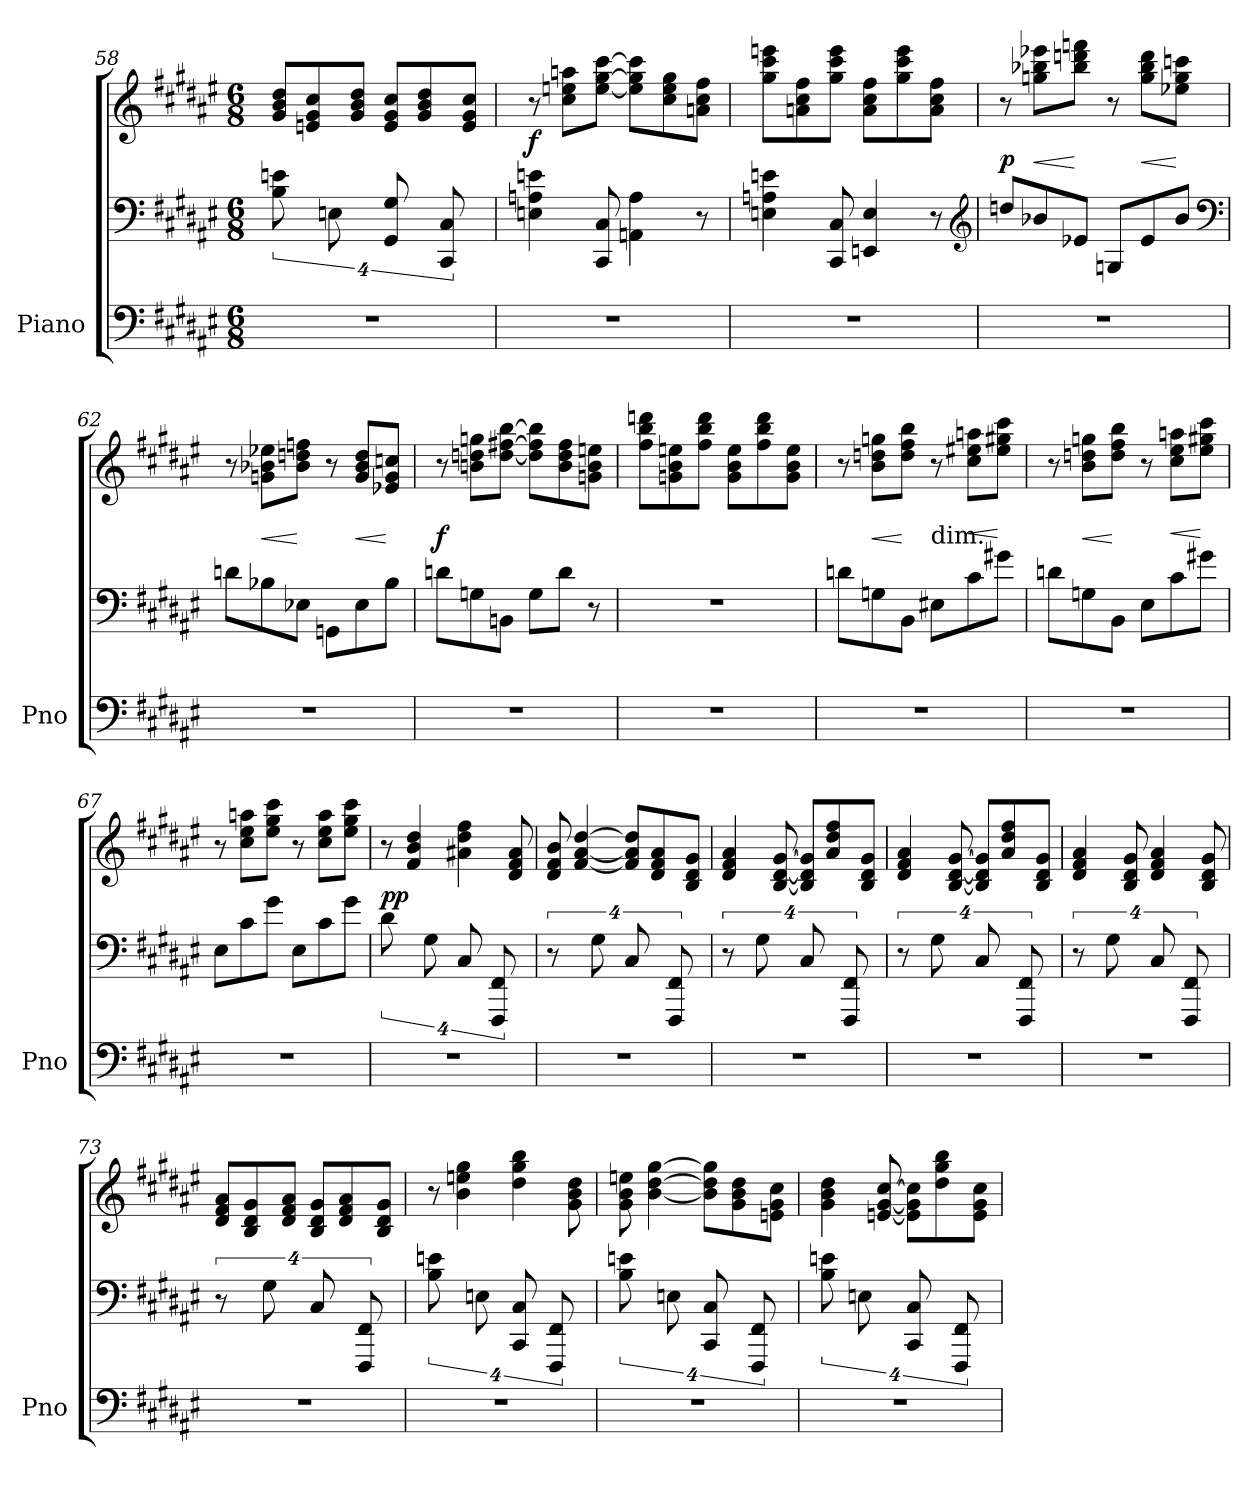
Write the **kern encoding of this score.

**kern	**kern	**kern	**dynam
*part1	*part1	*part1	*part1
*staff3	*staff2	*staff1	*staff1/2/3
*I"Piano	*	*	*
*I'Pno	*	*	*
*clefF4	*clefF4	*clefG2	*
*k[f#c#g#d#a#e#]	*k[f#c#g#d#a#e#]	*k[f#c#g#d#a#e#]	*
*F#:	*F#:	*F#:	*
*M6/8	*M6/8	*M6/8	*
=58	=58	=58	=58
2.r	16%3B 16%3en	8g# 8b 8dd#L	.
.	.	8en 8g# 8cc#	.
.	16%3En	.	.
.	.	8g# 8b 8dd#J	.
.	16%3GG# 16%3G#	8e 8g# 8cc#L	.
.	.	8g# 8b 8dd#	.
.	16%3CC# 16%3C#	.	.
.	.	8e 8g# 8cc#J	.
=59	=59	=59	=59
2.r	4En 4An 4en	8r	f
.	.	8cc# 8een 8aanL	.
.	8CC# 8C#	[8ee [8gg# [8ccc#J	.
.	4AAn 4A	8ee] 8gg#] 8ccc#]L	.
.	.	8cc# 8ee 8gg#	.
.	8r	8an 8cc# 8ff#J	.
=60	=60	=60	=60
2.r	4En 4An 4en	8gg# 8ccc# 8eeenL	.
.	.	8an 8cc# 8ff#	.
.	8CC# 8C#	8gg# 8ccc# 8eeeJ	.
.	4EEn 4E	8a 8cc# 8ff#L	.
.	.	8gg# 8ccc# 8eee	.
.	8r	8a 8cc# 8ff#J	.
*	*clefG2	*	*
=61	=61	=61	=61
2.r	8ddnL	8r	p
.	8b-X	8ggn 8bb-X 8eee-XL	<
.	8e-XJ	8bb- 8dddn 8fffnJ	[
.	8GnL	8r	.
.	8e-	8gg 8bb- 8dddL	<
.	8b-J	8ee-X 8gg 8cccnJ	[
*	*clefF4	*	*
=62	=62	=62	=62
2.r	8dnL	8r	.
.	8B-X	8gn 8b-X 8ee-XL	<
.	8E-XJ	8b- 8ddn 8ffnJ	[
.	8GGnL	8r	.
.	8E-	8g 8b- 8ddL	<
.	8B-J	8e-X 8g 8ccnJ	[
=63	=63	=63	=63
2.r	8dnL	8r	f
.	8Gn	8bn 8ddn 8ggnL	.
.	8BBnJ	[8dd [8ff#X [8bbJ	.
.	8GL	8dd] 8ff#] 8bb]L	.
.	8dJ	8b 8dd 8ff#	.
.	8r	8gn 8b 8eenJ	.
=64	=64	=64	=64
2.r	2.r	8ff# 8bb 8dddnL	.
.	.	8gn 8b 8een	.
.	.	8ff# 8bb 8dddJ	.
.	.	8g 8b 8eeL	.
.	.	8ff# 8bb 8ddd	.
.	.	8g 8b 8eeJ	.
=65	=65	=65	=65
2.r	8dnL	8r	.
.	8Gn	8b 8ddn 8ggnL	<
.	8BBJ	8dd 8ff# 8bbJ	[
!	!	!LO:TX:c:t=dim.	!
.	8E#XL	8r	.
.	8c#	8cc# 8ee#X 8aanL	<
.	8g#XJ	8ee# 8gg#X 8ccc#J	[
=66	=66	=66	=66
2.r	8dnL	8r	.
.	8Gn	8b 8ddn 8ggnL	<
.	8BBJ	8dd 8ff# 8bbJ	[
.	8E#L	8r	.
.	8c#	8cc# 8ee# 8aanL	<
.	8g#XJ	8ee# 8gg#X 8ccc#J	[
=67	=67	=67	=67
2.r	8E#L	8r	.
.	8c#	8cc# 8ee# 8aanL	.
.	8g#J	8ee# 8gg# 8ccc#J	.
.	8E#L	8r	.
.	8c#	8cc# 8ee# 8aaL	.
.	8g#J	8ee# 8gg# 8ccc#J	.
=68	=68	=68	=68
2.r	16%3d#	8r	pp
.	.	4f# 4b 4dd#	.
.	16%3G#	.	.
.	16%3C#	4a#X 4dd# 4ff#	.
.	16%3FFF# 16%3FF#	.	.
.	.	8d# 8f# 8a#	.
=69	=69	=69	=69
2.r	16%3r	8d# 8f# 8b	.
.	.	[4f# [4a# [4dd#	.
.	16%3G#	.	.
.	16%3C#	8f#] 8a#] 8dd#]L	.
.	.	8d# 8f# 8a#	.
.	16%3FFF# 16%3FF#	.	.
.	.	8B 8d# 8g#J	.
=70	=70	=70	=70
2.r	16%3r	4d# 4f# 4a#	.
.	16%3G#	.	.
.	.	[8B [8d# [8g#	.
.	16%3C#	8B] 8d#] 8g#]L	.
.	.	8a# 8dd# 8ff#	.
.	16%3FFF# 16%3FF#	.	.
.	.	8B 8d# 8g#J	.
=71	=71	=71	=71
2.r	16%3r	4d# 4f# 4a#	.
.	16%3G#	.	.
.	.	[8B [8d# [8g#	.
.	16%3C#	8B] 8d#] 8g#]L	.
.	.	8a# 8dd# 8ff#	.
.	16%3FFF# 16%3FF#	.	.
.	.	8B 8d# 8g#J	.
=72	=72	=72	=72
2.r	16%3r	4d# 4f# 4a#	.
.	16%3G#	.	.
.	.	8B 8d# 8g#	.
.	16%3C#	4d# 4f# 4a#	.
.	16%3FFF# 16%3FF#	.	.
.	.	8B 8d# 8g#	.
=73	=73	=73	=73
2.r	16%3r	8d# 8f# 8a#L	.
.	.	8B 8d# 8g#	.
.	16%3G#	.	.
.	.	8d# 8f# 8a#J	.
.	16%3C#	8B 8d# 8g#L	.
.	.	8d# 8f# 8a#	.
.	16%3FFF# 16%3FF#	.	.
.	.	8B 8d# 8g#J	.
=74	=74	=74	=74
2.r	16%3B 16%3en	8r	.
.	.	4b 4een 4gg#	.
.	16%3En	.	.
.	16%3CC# 16%3C#	4dd# 4gg# 4bb	.
.	16%3FFF# 16%3FF#	.	.
.	.	8g# 8b 8dd#	.
=75	=75	=75	=75
2.r	16%3B 16%3en	8g# 8b 8een	.
.	.	[4b [4dd# [4gg#	.
.	16%3En	.	.
.	16%3CC# 16%3C#	8b] 8dd#] 8gg#]L	.
.	.	8g# 8b 8dd#	.
.	16%3FFF# 16%3FF#	.	.
.	.	8en 8g# 8cc#J	.
=76	=76	=76	=76
2.r	16%3B 16%3en	4g# 4b 4dd#	.
.	16%3En	.	.
.	.	[8en [8g# [8cc#	.
.	16%3CC# 16%3C#	8e] 8g#] 8cc#]L	.
.	.	8dd# 8gg# 8bb	.
.	16%3FFF# 16%3FF#	.	.
.	.	8e 8g# 8cc#J	.
=	=	=	=
*-	*-	*-	*-
